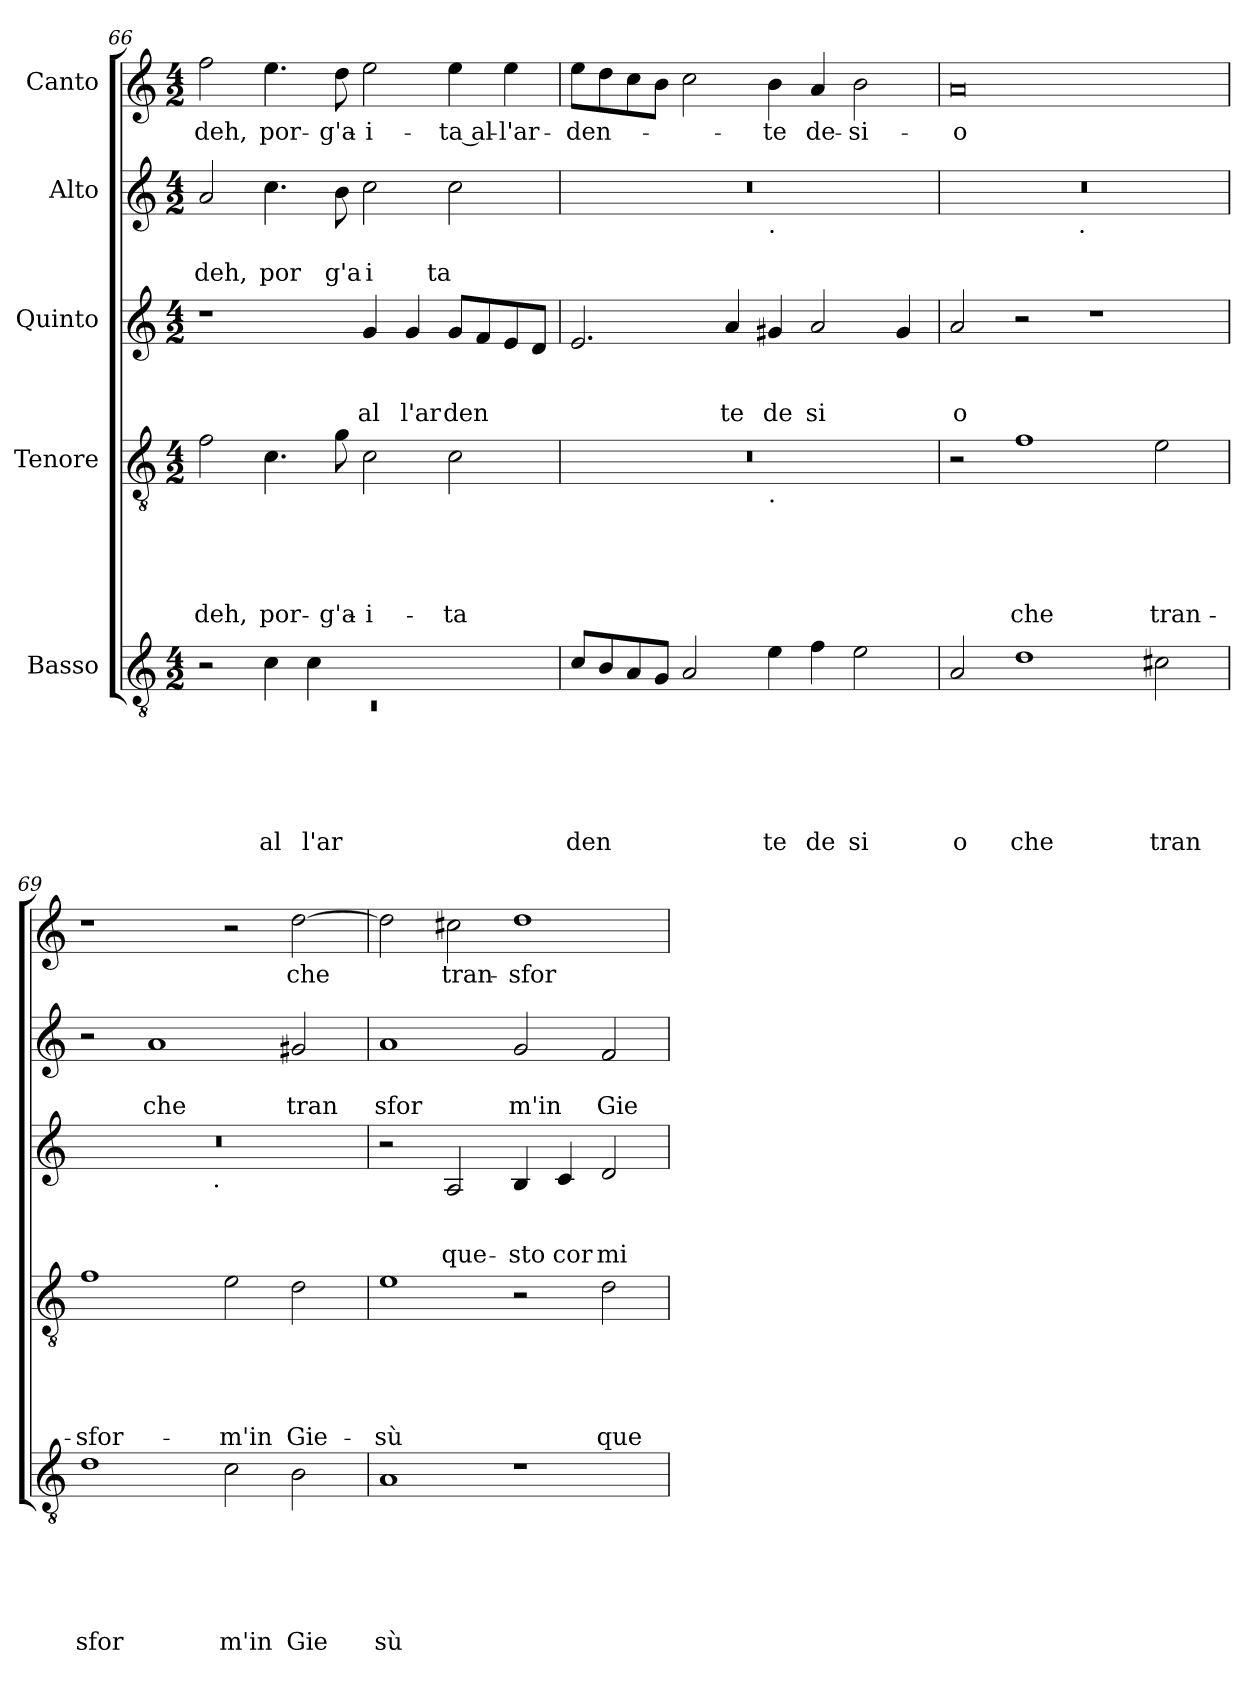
**kern	**text	**text	**text	**text	**text	**text	**kern	**text	**text	**text	**text	**text	**kern	**text	**text	**text	**kern	**text	**text	**kern	**text
*part5	*part5	*part5	*part5	*part5	*part5	*part5	*part4	*part4	*part4	*part4	*part4	*part4	*part3	*part3	*part3	*part3	*part2	*part2	*part2	*part1	*part1
*staff5	*staff5	*staff5	*staff5	*staff5	*staff5	*staff5	*staff4	*staff4	*staff4	*staff4	*staff4	*staff4	*staff3	*staff3	*staff3	*staff3	*staff2	*staff2	*staff2	*staff1	*staff1
*I"Basso	*	*	*	*	*	*	*I"Tenore	*	*	*	*	*	*I"Quinto	*	*	*	*I"Alto	*	*	*I"Canto	*
*clefGv2	*	*	*	*	*	*	*clefGv2	*	*	*	*	*	*clefG2	*	*	*	*clefG2	*	*	*clefG2	*
*k[]	*	*	*	*	*	*	*k[]	*	*	*	*	*	*k[]	*	*	*	*k[]	*	*	*k[]	*
*C:	*	*	*	*	*	*	*C:	*	*	*	*	*	*C:	*	*	*	*C:	*	*	*C:	*
*M4/2	*	*	*	*	*	*	*M4/2	*	*	*	*	*	*M4/2	*	*	*	*M4/2	*	*	*M4/2	*
=66	=66	=66	=66	=66	=66	=66	=66	=66	=66	=66	=66	=66	=66	=66	=66	=66	=66	=66	=66	=66	=66
*^	*	*	*	*	*	*	*	*	*	*	*	*	*	*	*	*	*	*	*	*	*
!	!LO:N:vis=1	!	!	!	!	!	!	!	!	!	!	!	!LO:LY:b	!	!	!	!	!	!	!LO:LY:b	!	!LO:LY:b
*	*^	*	*	*	*	*	*	*	*	*	*	*	*	*	*	*	*	*	*	*	*	*
0ryy	0rC	2r	.	.	.	.	.	.	2f\	.	.	.	.	deh,	1r	.	.	.	2a/	.	deh,	2ff\	deh,
!	!	!	!	!	!	!	!	!LO:LY:b	!	!	!	!	!	!LO:LY:b	!	!	!	!	!	!	!LO:LY:b	!	!LO:LY:b
.	.	4c\	.	.	.	.	.	al	4.c\	.	.	.	.	por-	.	.	.	.	4.cc\	.	por	4.ee\	por-
!	!	!	!	!	!	!	!	!LO:LY:b	!	!	!	!	!	!	!	!	!	!	!	!	!	!	!
.	.	4c\	.	.	.	.	.	l'ar	.	.	.	.	.	.	.	.	.	.	.	.	.	.	.
!	!	!	!	!	!	!	!	!	!	!	!	!	!	!LO:LY:b	!	!	!	!	!	!	!LO:LY:b	!	!LO:LY:b
.	.	.	.	.	.	.	.	.	8g\	.	.	.	.	-g'a-	.	.	.	.	8b\	.	g'a	8dd\	-g'a-
!	!	!	!	!	!	!	!	!	!	!	!	!	!	!LO:LY:b	!	!	!	!LO:LY:b	!	!	!LO:LY:b	!	!LO:LY:b
.	.	1ryy	.	.	.	.	.	.	2c\	.	.	.	.	-i-	4g/	.	.	al	2cc\	.	i	2ee\	-i-
!	!	!	!	!	!	!	!	!	!	!	!	!	!	!	!	!	!	!LO:LY:b	!	!	!	!	!
.	.	.	.	.	.	.	.	.	.	.	.	.	.	.	4g/	.	.	l'ar	.	.	.	.	.
!	!	!	!	!	!	!	!	!	!	!	!	!	!	!LO:LY:b	!	!	!	!LO:LY:b	!	!	!LO:LY:b	!	!LO:LY:b:rj
.	.	.	.	.	.	.	.	.	2c\	.	.	.	.	-ta	8g/L	.	.	den	2cc\	.	ta	4ee\	-ta al-
.	.	.	.	.	.	.	.	.	.	.	.	.	.	.	8f/	.	.	.	.	.	.	.	.
!	!	!	!	!	!	!	!	!	!	!	!	!	!	!	!	!	!	!	!	!	!	!	!LO:LY:b
.	.	.	.	.	.	.	.	.	.	.	.	.	.	.	8e/	.	.	.	.	.	.	4ee\	-l'ar-
.	.	.	.	.	.	.	.	.	.	.	.	.	.	.	8d/J	.	.	.	.	.	.	.	.
*v	*v	*v	*	*	*	*	*	*	*	*	*	*	*	*	*	*	*	*	*	*	*	*	*
=67	=67	=67	=67	=67	=67	=67	=67	=67	=67	=67	=67	=67	=67	=67	=67	=67	=67	=67	=67	=67	=67
!	!	!	!	!	!	!LO:LY:b	!	!	!	!	!	!	!	!	!	!	!	!	!	!	!LO:LY:b
*	*	*	*	*	*	*	*^	*	*	*	*	*	*	*	*	*	*^	*	*	*	*
8c/L	.	.	.	.	.	den	0r	1ryy	.	.	.	.	.	2.e/	.	.	.	0r	1ryy	.	.	8ee\L	-den-
8B/	.	.	.	.	.	.	.	.	.	.	.	.	.	.	.	.	.	.	.	.	.	8dd\	.
8A/	.	.	.	.	.	.	.	.	.	.	.	.	.	.	.	.	.	.	.	.	.	8cc\	.
8G/J	.	.	.	.	.	.	.	.	.	.	.	.	.	.	.	.	.	.	.	.	.	8b\J	.
2A/	.	.	.	.	.	.	.	.	.	.	.	.	.	.	.	.	.	.	.	.	.	2cc\	.
!	!	!	!	!	!	!	!	!	!	!	!	!	!	!	!	!	!LO:LY:b	!	!	!	!	!	!
.	.	.	.	.	.	.	.	.	.	.	.	.	.	4a/	.	.	te	.	.	.	.	.	.
!	!	!	!	!	!	!	!	!	!	!	!	!	!	!	!	!	!	!	!LO:TX:b:t=.	!	!	!	!
!	!	!	!	!	!	!	!	!LO:TX:b:t=.	!	!	!	!	!	!	!	!	!	!	!	!	!	!	!
!	!	!	!	!	!	!LO:LY:b	!	!	!	!	!	!	!	!	!	!	!LO:LY:b	!	!	!	!	!	!LO:LY:b
4e\	.	.	.	.	.	te	.	1ryy	.	.	.	.	.	4g#X/	.	.	de	.	1ryy	.	.	4b\	-te
!	!	!	!	!	!	!LO:LY:b	!	!	!	!	!	!	!	!	!	!	!LO:LY:b	!	!	!	!	!	!LO:LY:b
4f\	.	.	.	.	.	de	.	.	.	.	.	.	.	2a/	.	.	si	.	.	.	.	4a/	de-
!	!	!	!	!	!	!LO:LY:b	!	!	!	!	!	!	!	!	!	!	!	!	!	!	!	!	!LO:LY:b
2e\	.	.	.	.	.	si	.	.	.	.	.	.	.	.	.	.	.	.	.	.	.	2b\	-si-
.	.	.	.	.	.	.	.	.	.	.	.	.	.	4g#/	.	.	.	.	.	.	.	.	.
=68	=68	=68	=68	=68	=68	=68	=68	=68	=68	=68	=68	=68	=68	=68	=68	=68	=68	=68	=68	=68	=68	=68	=68
!	!	!	!	!	!	!LO:LY:b	!	!	!	!	!	!	!	!	!	!	!LO:LY:b	!	!	!	!	!	!LO:LY:b
*	*	*	*	*	*	*	*v	*v	*	*	*	*	*	*	*	*	*	*	*	*	*	*	*
2A/	.	.	.	.	.	o	2r	.	.	.	.	.	2a/	.	.	o	0r	2ryy	.	.	0a	-o
!	!	!	!	!	!	!LO:LY:b	!	!	!	!	!	!LO:LY:b	!	!	!	!	!	!	!	!	!	!
1d	.	.	.	.	.	che	1f	.	.	.	.	che	2r	.	.	.	.	4...ryy	.	.	.	.
!	!	!	!	!	!	!	!	!	!	!	!	!	!	!	!	!	!	!LO:TX:b:t=.	!	!	!	!
.	.	.	.	.	.	.	.	.	.	.	.	.	.	.	.	.	.	1ryy	.	.	.	.
.	.	.	.	.	.	.	.	.	.	.	.	.	1r	.	.	.	.	.	.	.	.	.
!	!	!	!	!	!	!LO:LY:b	!	!	!	!	!	!LO:LY:b	!	!	!	!	!	!	!	!	!	!
2c#X\	.	.	.	.	.	tran	2e\	.	.	.	.	tran-	.	.	.	.	.	.	.	.	.	.
.	.	.	.	.	.	.	.	.	.	.	.	.	.	.	.	.	.	32ryy	.	.	.	.
=69	=69	=69	=69	=69	=69	=69	=69	=69	=69	=69	=69	=69	=69	=69	=69	=69	=69	=69	=69	=69	=69	=69
!	!	!	!	!	!	!LO:LY:b	!	!	!	!	!	!LO:LY:b	!	!	!	!	!	!	!	!	!	!
*	*	*	*	*	*	*	*	*	*	*	*	*	*^	*	*	*	*v	*v	*	*	*	*
1d	.	.	.	.	.	sfor	1f	.	.	.	.	-sfor-	0r	2ryy	.	.	.	2r	.	.	1r	.
!	!	!	!	!	!	!	!	!	!	!	!	!	!	!	!	!	!	!	!	!LO:LY:b	!	!
.	.	.	.	.	.	.	.	.	.	.	.	.	.	4...ryy	.	.	.	1a	.	che	.	.
!	!	!	!	!	!	!	!	!	!	!	!	!	!	!LO:TX:b:t=.	!	!	!	!	!	!	!	!
.	.	.	.	.	.	.	.	.	.	.	.	.	.	1ryy	.	.	.	.	.	.	.	.
!	!	!	!	!	!	!LO:LY:b	!	!	!	!	!	!LO:LY:b	!	!	!	!	!	!	!	!	!	!
2c\	.	.	.	.	.	m'in	2e\	.	.	.	.	-m'in	.	.	.	.	.	.	.	.	2r	.
!	!	!	!	!	!	!LO:LY:b	!	!	!	!	!	!LO:LY:b	!	!	!	!	!	!	!	!LO:LY:b	!	!LO:LY:b
2B\	.	.	.	.	.	Gie	2d\	.	.	.	.	Gie-	.	.	.	.	.	2g#X/	.	tran	[>2dd\	che
.	.	.	.	.	.	.	.	.	.	.	.	.	.	32ryy	.	.	.	.	.	.	.	.
!!LO:PB:g=z
=70	=70	=70	=70	=70	=70	=70	=70	=70	=70	=70	=70	=70	=70	=70	=70	=70	=70	=70	=70	=70	=70	=70
!	!	!	!	!	!	!LO:LY:b	!	!	!	!	!	!LO:LY:b	!	!	!	!	!	!	!	!LO:LY:b	!	!
*	*	*	*	*	*	*	*	*	*	*	*	*	*v	*v	*	*	*	*	*	*	*	*
1A	.	.	.	.	.	sù	1e	.	.	.	.	-sù	2r	.	.	.	1a	.	sfor	2dd\]	.
!	!	!	!	!	!	!	!	!	!	!	!	!	!	!	!	!LO:LY:b	!	!	!	!	!LO:LY:b
.	.	.	.	.	.	.	.	.	.	.	.	.	2A/	.	.	que-	.	.	.	2cc#X\	tran-
!	!	!	!	!	!	!	!	!	!	!	!	!	!	!	!	!LO:LY:b	!	!	!LO:LY:b	!	!LO:LY:b
1r	.	.	.	.	.	.	2r	.	.	.	.	.	4B/	.	.	-sto	2g/	.	m'in	1dd	-sfor-
!	!	!	!	!	!	!	!	!	!	!	!	!	!	!	!	!LO:LY:b	!	!	!	!	!
.	.	.	.	.	.	.	.	.	.	.	.	.	4c/	.	.	cor	.	.	.	.	.
!	!	!	!	!	!	!	!	!	!	!	!	!LO:LY:b	!	!	!	!LO:LY:b	!	!	!LO:LY:b	!	!
.	.	.	.	.	.	.	2d\	.	.	.	.	que-	2d/	.	.	mi-	2f/	.	Gie	.	.
=	=	=	=	=	=	=	=	=	=	=	=	=	=	=	=	=	=	=	=	=	=
*-	*-	*-	*-	*-	*-	*-	*-	*-	*-	*-	*-	*-	*-	*-	*-	*-	*-	*-	*-	*-	*-
